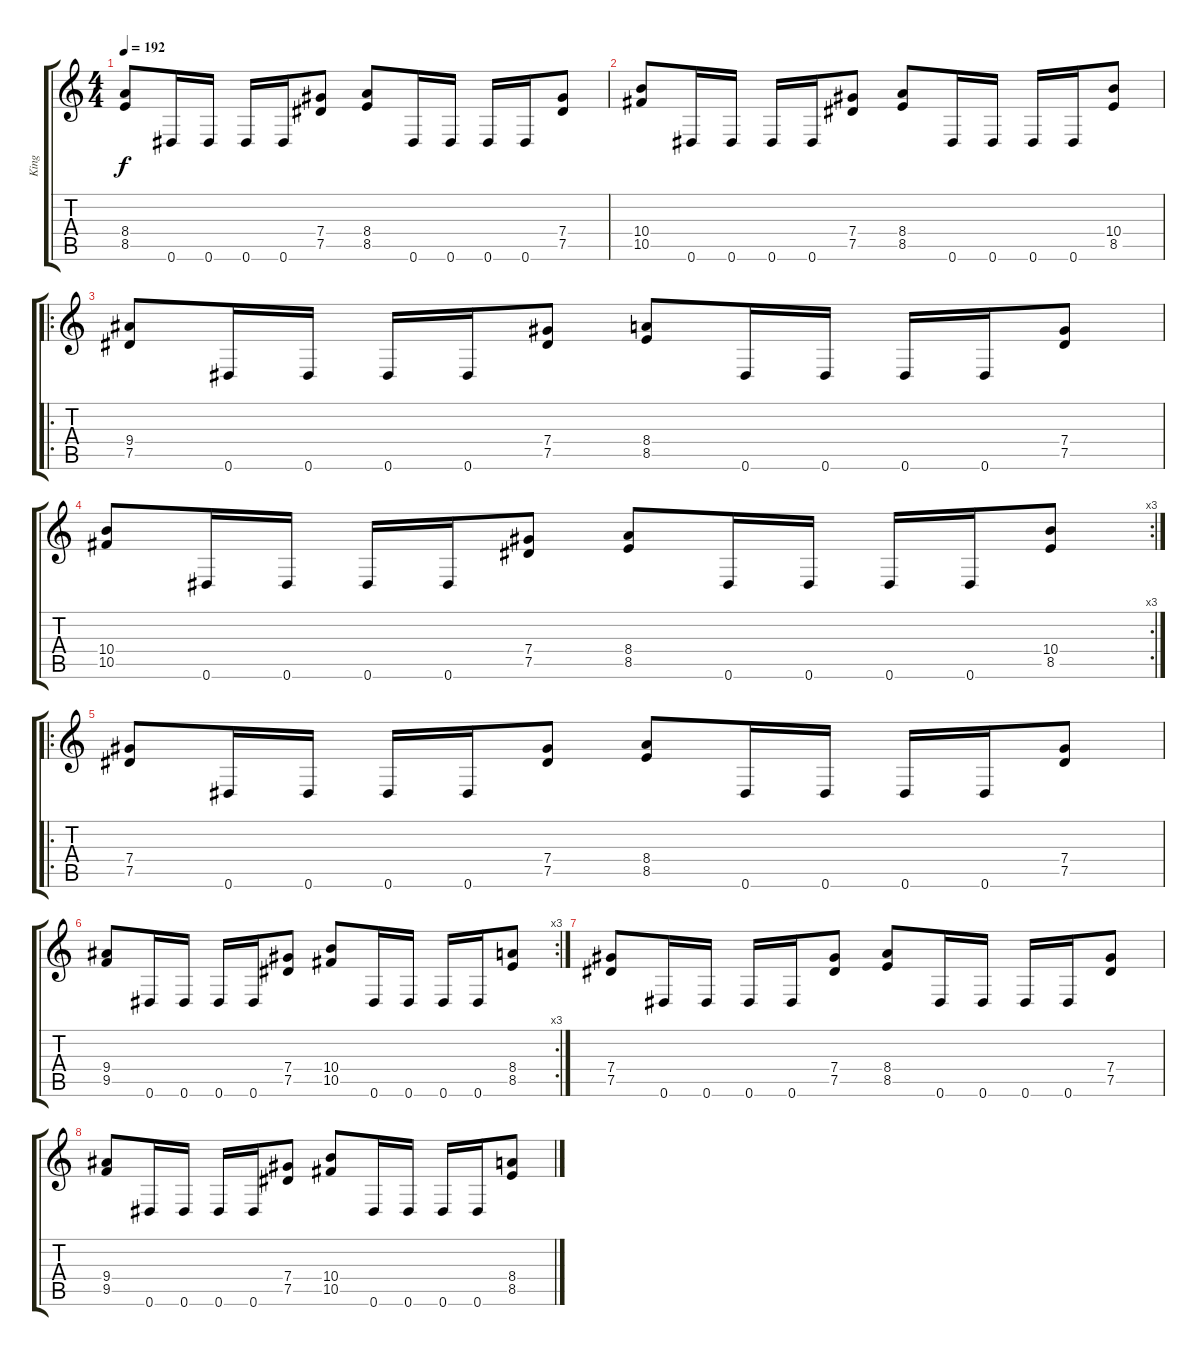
\track ("King" "King") {instrument distortionguitar}
\staff {score tabs}
\tuning (Eb4 Bb3 Gb3 Db3 Ab2 Eb2) {hide}
\ts (4 4)
\tempo 192
\clef g2
\ks c
(8.4 8.5).8{dy f} 0.6.16 0.6.16 0.6.16 0.6.16 (7.4 7.5).8 (8.4 8.5).8 0.6.16 0.6.16 0.6.16 0.6.16 (7.4 7.5).8 |
(10.4 10.5).8 0.6.16 0.6.16 0.6.16 0.6.16 (7.4 7.5).8 (8.4 8.5).8 0.6.16 0.6.16 0.6.16 0.6.16 (10.4 8.5).8 |
\ro
(9.4 7.5).8 0.6.16 0.6.16 0.6.16 0.6.16 (7.4 7.5).8 (8.4 8.5).8 0.6.16 0.6.16 0.6.16 0.6.16 (7.4 7.5).8 |
\rc 3
(10.4 10.5).8 0.6.16 0.6.16 0.6.16 0.6.16 (7.4 7.5).8 (8.4 8.5).8 0.6.16 0.6.16 0.6.16 0.6.16 (10.4 8.5).8 |
\ro
(7.4 7.5).8 0.6.16 0.6.16 0.6.16 0.6.16 (7.4 7.5).8 (8.4 8.5).8 0.6.16 0.6.16 0.6.16 0.6.16 (7.4 7.5).8 |
\rc 3
(9.4 9.5).8 0.6.16 0.6.16 0.6.16 0.6.16 (7.4 7.5).8 (10.4 10.5).8 0.6.16 0.6.16 0.6.16 0.6.16 (8.4 8.5).8 |
(7.4 7.5).8 0.6.16 0.6.16 0.6.16 0.6.16 (7.4 7.5).8 (8.4 8.5).8 0.6.16 0.6.16 0.6.16 0.6.16 (7.4 7.5).8 |
(9.4 9.5).8 0.6.16 0.6.16 0.6.16 0.6.16 (7.4 7.5).8 (10.4 10.5).8 0.6.16 0.6.16 0.6.16 0.6.16 (8.4 8.5).8
